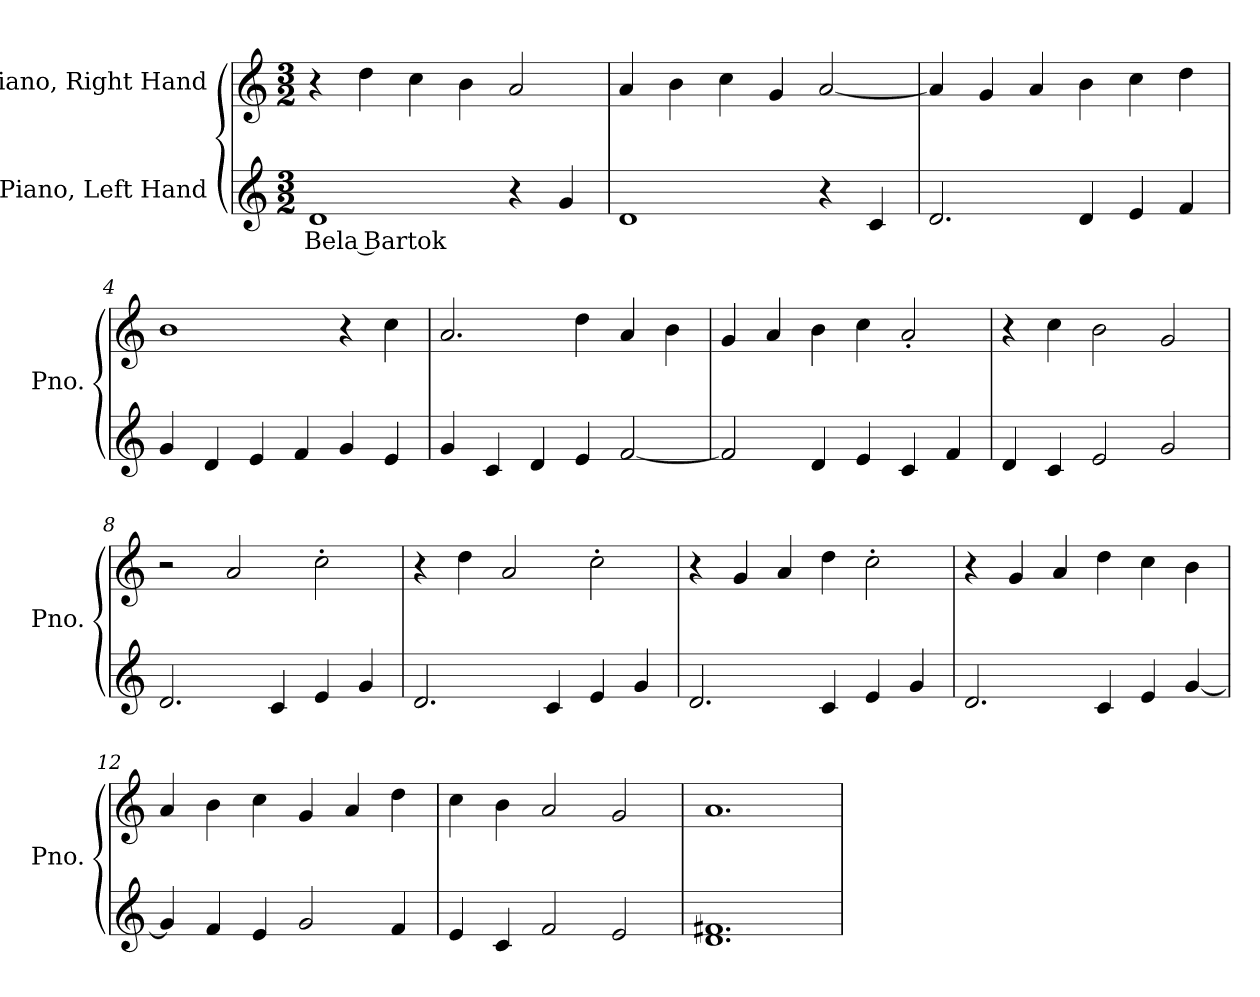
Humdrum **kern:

**kern	**text	**kern
*part2	*part2	*part1
*staff2	*staff2	*staff1
*I"Piano, Left Hand	*	*I"Piano, Right Hand
*I'Pno.	*	*I'Pno.
*clefG2	*	*clefG2
*k[]	*	*k[]
*M3/2	*	*M3/2
*MM100	*	*MM100
=1	=1	=1
!	!LO:LY:b	!
1d	Bela Bartok	4r
.	.	4dd\
.	.	4cc\
.	.	4b\
4r	.	2a/
4g/	.	.
=2	=2	=2
1d	.	4a/
.	.	4b\
.	.	4cc\
.	.	4g/
4r	.	[2a/
4c/	.	.
=3	=3	=3
2.d/	.	4a/]
.	.	4g/
.	.	4a/
4d/	.	4b\
4e/	.	4cc\
4f/	.	4dd\
=4	=4	=4
4g/	.	1b
4d/	.	.
4e/	.	.
4f/	.	.
4g/	.	4r
4e/	.	4cc\
=5	=5	=5
4g/	.	2.a/
4c/	.	.
4d/	.	.
4e/	.	4dd\
[2f/	.	4a/
.	.	4b\
!!LO:LB:g=z
=6	=6	=6
2f/]	.	4g/
.	.	4a/
4d/	.	4b\
4e/	.	4cc\
4c/	.	2a'/
4f/	.	.
=7	=7	=7
4d/	.	4r
4c/	.	4cc\
2e/	.	2b\
2g/	.	2g/
=8	=8	=8
2.d/	.	2r
.	.	2a/
4c/	.	.
4e/	.	2cc'\
4g/	.	.
=9	=9	=9
2.d/	.	4r
.	.	4dd\
.	.	2a/
4c/	.	.
4e/	.	2cc'\
4g/	.	.
=10	=10	=10
2.d/	.	4r
.	.	4g/
.	.	4a/
4c/	.	4dd\
4e/	.	2cc'\
4g/	.	.
=11	=11	=11
2.d/	.	4r
.	.	4g/
.	.	4a/
4c/	.	4dd\
4e/	.	4cc\
[4g/	.	4b\
=12	=12	=12
4g/]	.	4a/
4f/	.	4b\
4e/	.	4cc\
2g/	.	4g/
.	.	4a/
4f/	.	4dd\
!!LO:LB:g=z
=13	=13	=13
4e/	.	4cc\
4c/	.	4b\
2f/	.	2a/
2e/	.	2g/
=14	=14	=14
1.d 1.f#X	.	1.a
=	=	=
*-	*-	*-
